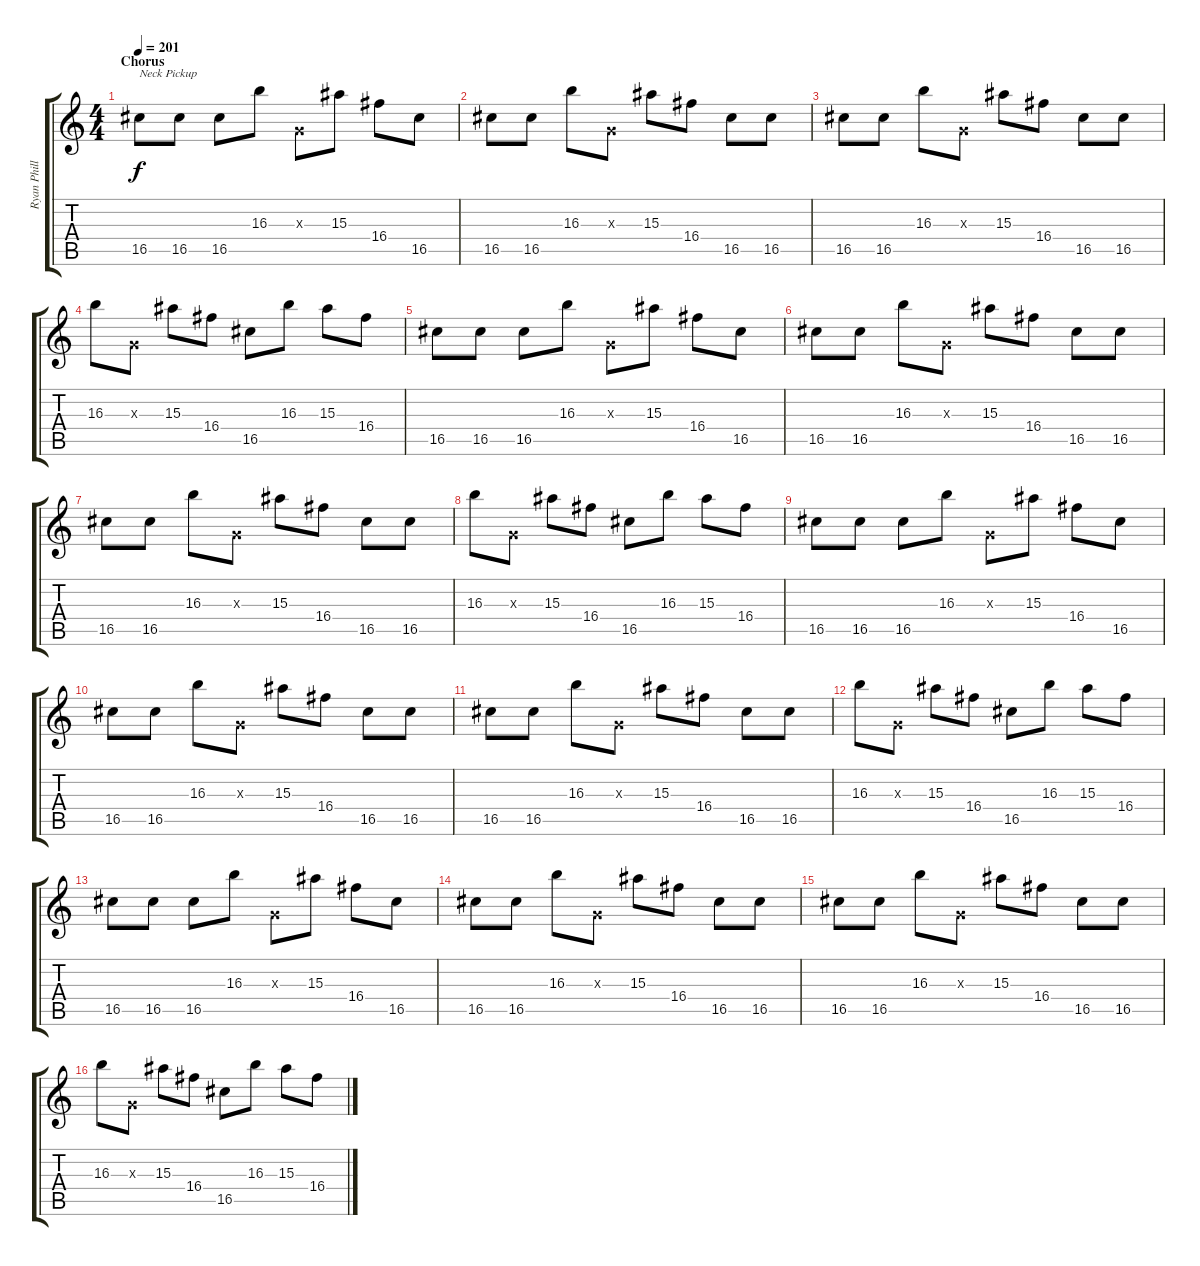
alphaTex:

\track ("Ryan Phillips" "Ryan Phill") {instrument distortionguitar}
\staff {score tabs}
\tuning (E4 B3 G3 D3 A2 D2) {hide}
\ts (4 4)
\section ("" "Chorus")
\tempo 201
\clef g2
\ks c
16.5.8{txt "Neck Pickup" dy f instrument overdrivenguitar} 16.5.8 16.5.8 16.3.8 0.3{x}.8 15.3.8 16.4.8 16.5.8 |
16.5.8 16.5.8 16.3.8 0.3{x}.8 15.3.8 16.4.8 16.5.8 16.5.8 |
16.5.8 16.5.8 16.3.8 0.3{x}.8 15.3.8 16.4.8 16.5.8 16.5.8 |
16.3.8 0.3{x}.8 15.3.8 16.4.8 16.5.8 16.3.8 15.3.8 16.4.8 |
16.5.8 16.5.8 16.5.8 16.3.8 0.3{x}.8 15.3.8 16.4.8 16.5.8 |
16.5.8 16.5.8 16.3.8 0.3{x}.8 15.3.8 16.4.8 16.5.8 16.5.8 |
16.5.8 16.5.8 16.3.8 0.3{x}.8 15.3.8 16.4.8 16.5.8 16.5.8 |
16.3.8 0.3{x}.8 15.3.8 16.4.8 16.5.8 16.3.8 15.3.8 16.4.8 |
16.5.8 16.5.8 16.5.8 16.3.8 0.3{x}.8 15.3.8 16.4.8 16.5.8 |
16.5.8 16.5.8 16.3.8 0.3{x}.8 15.3.8 16.4.8 16.5.8 16.5.8 |
16.5.8 16.5.8 16.3.8 0.3{x}.8 15.3.8 16.4.8 16.5.8 16.5.8 |
16.3.8 0.3{x}.8 15.3.8 16.4.8 16.5.8 16.3.8 15.3.8 16.4.8 |
16.5.8 16.5.8 16.5.8 16.3.8 0.3{x}.8 15.3.8 16.4.8 16.5.8 |
16.5.8 16.5.8 16.3.8 0.3{x}.8 15.3.8 16.4.8 16.5.8 16.5.8 |
16.5.8 16.5.8 16.3.8 0.3{x}.8 15.3.8 16.4.8 16.5.8 16.5.8 |
16.3.8 0.3{x}.8 15.3.8 16.4.8 16.5.8 16.3.8 15.3.8 16.4.8
